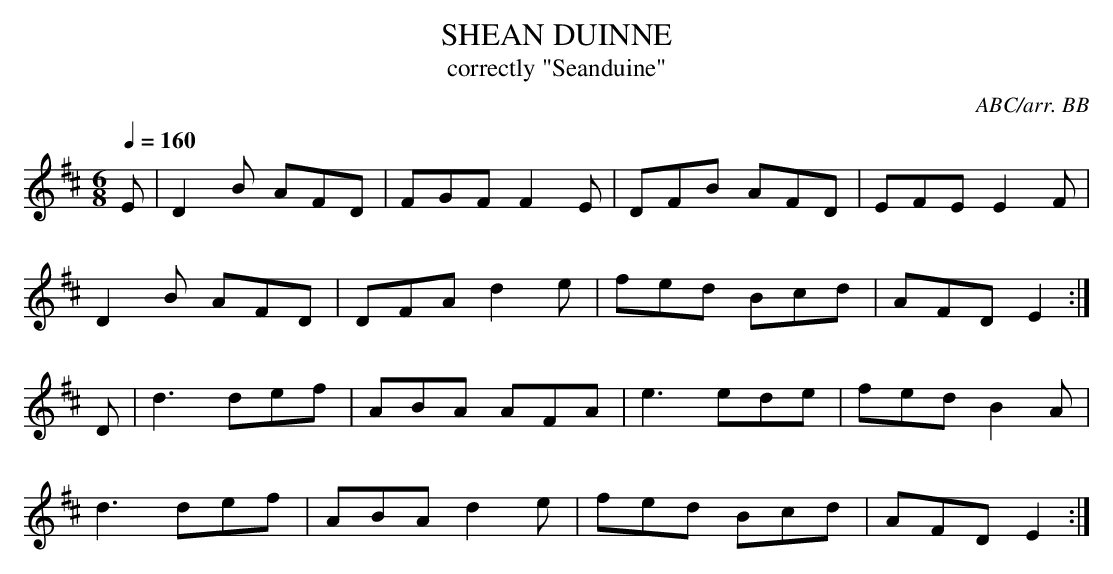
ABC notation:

X:1
T:SHEAN DUINNE
T:correctly "Seanduine"
C:ABC/arr. BB
Q:1/4=160
L:1/8
M:6/8
K:D
E|D2B AFD|FGF F2E|DFB AFD|EFE E2F|
D2B AFD|DFA d2e|fed Bcd|AFD E2:|
D|d3 def|ABA AFA|e3 ede|fed B2A|
d3 def|ABA d2e|fed Bcd|AFD E2:|
